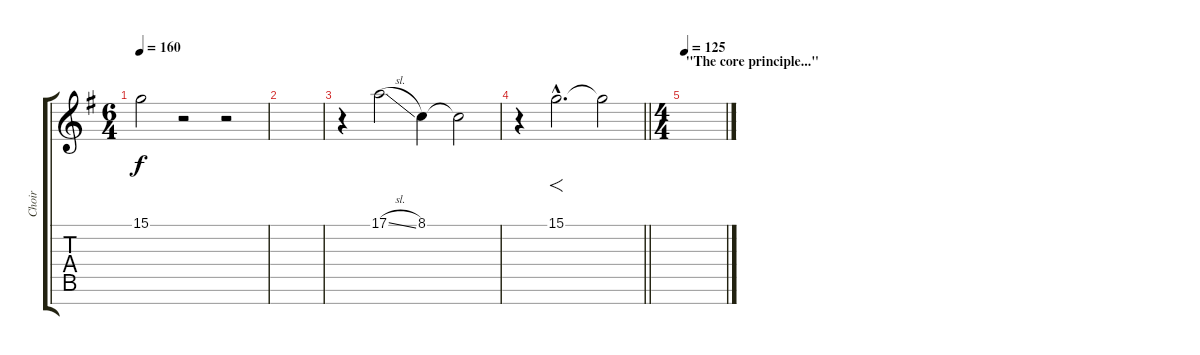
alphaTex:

\track ("Choir" "Choir") {instrument choiraahs}
\staff {score tabs}
\tuning (E4 B3 G3 D3 A2 E2 B1) {hide}
\ts (6 4)
\tempo 160
\clef g2
\ks g
15.1{t}.2{dy f} r.2 r.2 |
|
r.4{volume 13} 17.1{sl}.2 8.1.4{volume 5} 8.1{t}.2 |
\barLineRight lightlight
r.4{volume 13} 15.1{hac}.2{f d} 15.1{t}.2 |
\ts (4 4)
\section ("" "\"The core principle...\"")
\tempo 125
